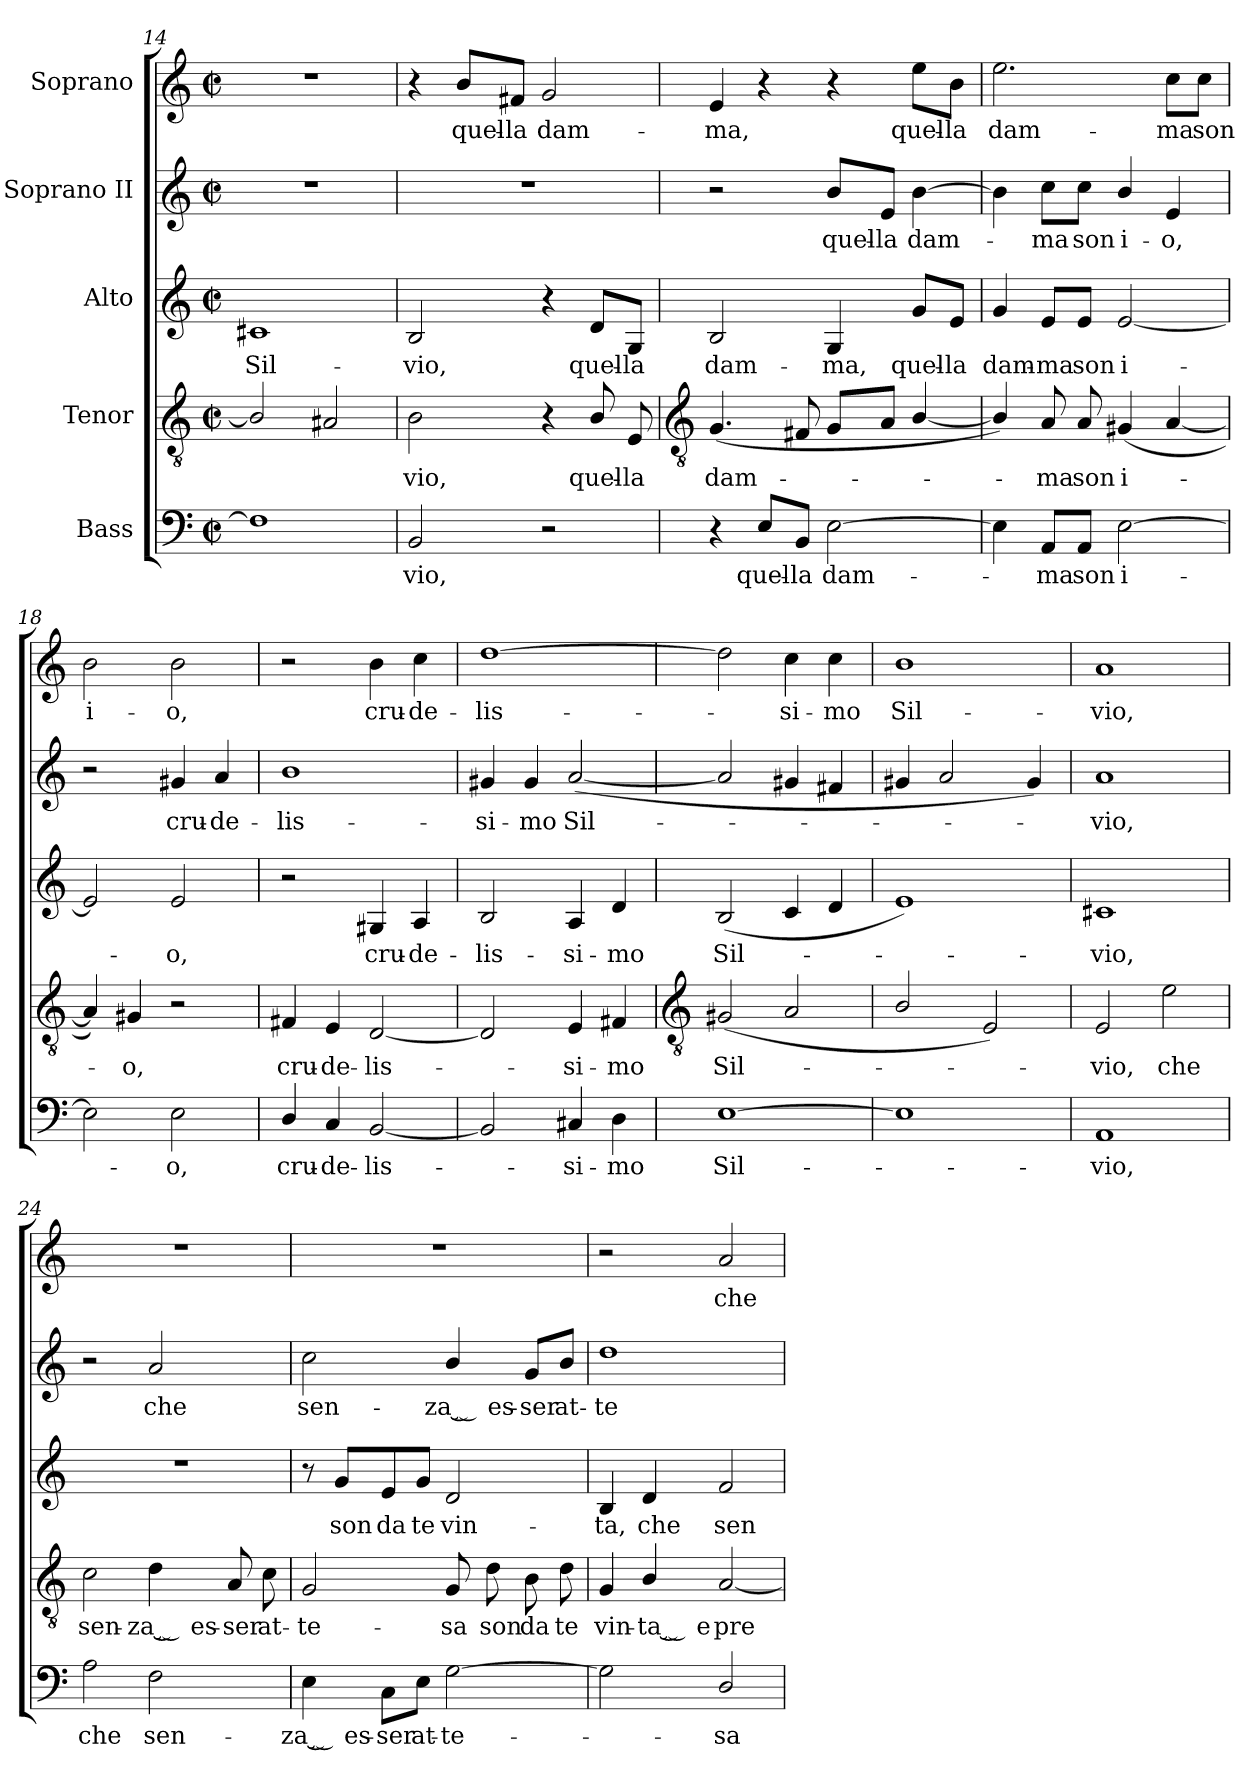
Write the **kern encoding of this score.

**kern	**text	**kern	**text	**kern	**text	**kern	**text	**kern	**text
*part5	*part5	*part4	*part4	*part3	*part3	*part2	*part2	*part1	*part1
*staff5	*staff5	*staff4	*staff4	*staff3	*staff3	*staff2	*staff2	*staff1	*staff1
*I"Bass	*	*I"Tenor	*	*I"Alto	*	*I"Soprano II	*	*I"Soprano	*
*clefF4	*	*clefGv2	*	*clefG2	*	*clefG2	*	*clefG2	*
*k[]	*	*k[]	*	*k[]	*	*k[]	*	*k[]	*
*C:	*	*C:	*	*C:	*	*C:	*	*C:	*
*M2/2	*	*M2/2	*	*M2/2	*	*M2/2	*	*M2/2	*
*met(c|)	*	*met(c|)	*	*met(c|)	*	*met(c|)	*	*met(c|)	*
=14	=14	=14	=14	=14	=14	=14	=14	=14	=14
!	!	!	!	!	!LO:LY:b	!	!	!	!
1F#]	.	2B/]	.	1c#X	Sil-	1r	.	1r	.
.	.	2A#X	.	.	.	.	.	.	.
=15	=15	=15	=15	=15	=15	=15	=15	=15	=15
!	!LO:LY:b	!	!LO:LY:b	!	!LO:LY:b	!	!	!	!
2BB	vio,	2B	vio,	2B	-vio,	1r	.	4r	.
!	!	!	!	!	!	!	!	!	!LO:LY:b
.	.	.	.	.	.	.	.	8b/L	quel-
!	!	!	!	!	!	!	!	!	!LO:LY:b
.	.	.	.	.	.	.	.	8f#X/J	-la
!	!	!	!	!	!	!	!	!	!LO:LY:b
2r	.	4r	.	4r	.	.	.	2g	dam-
!	!	!	!LO:LY:b	!	!LO:LY:b	!	!	!	!
.	.	8B/	quel-	8d/L	quel-	.	.	.	.
!	!	!	!LO:LY:b	!	!LO:LY:b	!	!	!	!
.	.	8E	-la	8G/J	-la	.	.	.	.
!!LO:LB:g=z
=16	=16	=16	=16	=16	=16	=16	=16	=16	=16
*	*	*clefGv2	*	*	*	*	*	*	*
!	!	!	!LO:LY:b	!	!LO:LY:b	!	!	!	!LO:LY:b
4r	.	(<4.G	dam-	2B	dam-	2r	.	4e	-ma,
!	!LO:LY:b	!	!	!	!	!	!	!	!
8E/L	quel-	.	.	.	.	.	.	4r	.
!	!LO:LY:b	!	!	!	!	!	!	!	!
8BB/J	-la	8F#X	.	.	.	.	.	.	.
!	!LO:LY:b	!	!	!	!LO:LY:b	!	!LO:LY:b	!	!
[2E	dam--	8GL	.	4G	-ma,	8b/L	quel-	4r	.
!	!	!	!	!	!	!	!LO:LY:b	!	!
.	.	8AJ	.	.	.	8e/J	-la	.	.
!	!	!	!	!	!LO:LY:b	!	!LO:LY:b	!	!LO:LY:b
.	.	[4B/	.	8g/L	quel-	[4b	dam-	8ee\L	quel-
!	!	!	!	!	!LO:LY:b	!	!	!	!LO:LY:b
.	.	.	.	8e/J	-la	.	.	8b\J	-la
=17	=17	=17	=17	=17	=17	=17	=17	=17	=17
!	!	!	!	!	!LO:LY:b	!	!	!	!LO:LY:b
4E]	.	4B/])	.	4g	dam-	4b]	.	2.ee	dam-
!	!LO:LY:b	!	!LO:LY:b	!	!LO:LY:b	!	!LO:LY:b	!	!
8AA/L	-ma	8A	ma	8e/L	-ma	8cc\L	ma	.	.
!	!LO:LY:b	!	!LO:LY:b	!	!LO:LY:b	!	!LO:LY:b	!	!
8AA/J	son	8A	son	8e/J	son	8cc\J	son	.	.
!	!LO:LY:b	!	!LO:LY:b	!	!LO:LY:b	!	!LO:LY:b	!	!
[2E	i-	(<4G#X	i-	[2e	i-	4b/	i-	.	.
!	!	!	!	!	!	!	!LO:LY:b	!	!LO:LY:b
.	.	[4A	.	.	.	4e	-o,	8cc\L	-ma
!	!	!	!	!	!	!	!	!	!LO:LY:b
.	.	.	.	.	.	.	.	8cc\J	son
=18	=18	=18	=18	=18	=18	=18	=18	=18	=18
!	!	!	!	!	!	!	!	!	!LO:LY:b
2E]	.	4A])	.	2e]	.	2r	.	2b	i-
!	!	!	!LO:LY:b	!	!	!	!	!	!
.	.	4G#X	o,	.	.	.	.	.	.
!	!LO:LY:b	!	!	!	!LO:LY:b	!	!LO:LY:b	!	!LO:LY:b
2E	o,	2r	.	2e	o,	4g#X	cru-	2b	-o,
!	!	!	!	!	!	!	!LO:LY:b	!	!
.	.	.	.	.	.	4a	-de-	.	.
=19	=19	=19	=19	=19	=19	=19	=19	=19	=19
!	!LO:LY:b	!	!LO:LY:b	!	!	!	!LO:LY:b	!	!
4D/	cru-	4F#X	cru-	2r	.	1b	-lis-	2r	.
!	!LO:LY:b	!	!LO:LY:b	!	!	!	!	!	!
4C	-de-	4E	-de-	.	.	.	.	.	.
!	!LO:LY:b	!	!LO:LY:b	!	!LO:LY:b	!	!	!	!LO:LY:b
[2BB	-lis-	[2D	-lis-	4G#X	cru-	.	.	4b	cru-
!	!	!	!	!	!LO:LY:b	!	!	!	!LO:LY:b
.	.	.	.	4A	-de-	.	.	4cc	-de-
=20	=20	=20	=20	=20	=20	=20	=20	=20	=20
!	!	!	!	!	!LO:LY:b	!	!LO:LY:b	!	!LO:LY:b
2BB]	.	2D]	.	2B	-lis-	4g#X	-si-	[1dd	-lis-
!	!	!	!	!	!	!	!LO:LY:b	!	!
.	.	.	.	.	.	4g#	-mo	.	.
!	!LO:LY:b	!	!LO:LY:b	!	!LO:LY:b	!	!LO:LY:b	!	!
4C#X	si-	4E	si-	4A	-si-	(<[2a	Sil-	.	.
!	!LO:LY:b	!	!LO:LY:b	!	!LO:LY:b	!	!	!	!
4D	-mo	4F#X	-mo	4d	-mo	.	.	.	.
!!LO:LB:g=z
=21	=21	=21	=21	=21	=21	=21	=21	=21	=21
*	*	*clefGv2	*	*	*	*	*	*	*
!	!LO:LY:b	!	!LO:LY:b	!	!LO:LY:b	!	!	!	!
[1E	Sil-	(<2G#X	Sil-	(<2B	Sil-	2a]	.	2dd]	.
!	!	!	!	!	!	!	!	!	!LO:LY:b
.	.	2A	.	4c	.	4g#X	.	4cc	si-
!	!	!	!	!	!	!	!	!	!LO:LY:b
.	.	.	.	4d	.	4f#X	.	4cc	-mo
=22	=22	=22	=22	=22	=22	=22	=22	=22	=22
!	!	!	!	!	!	!	!	!	!LO:LY:b
1E]	.	2B/	.	1e)	.	4g#X	.	1b	Sil-
.	.	.	.	.	.	2a	.	.	.
.	.	2E)	.	.	.	.	.	.	.
.	.	.	.	.	.	4g#)	.	.	.
=23	=23	=23	=23	=23	=23	=23	=23	=23	=23
!	!LO:LY:b	!	!LO:LY:b	!	!LO:LY:b	!	!LO:LY:b	!	!LO:LY:b
1AA	vio,	2E	vio,	1c#X	vio,	1a	vio,	1a	-vio,
!	!	!	!LO:LY:b	!	!	!	!	!	!
.	.	2e	che	.	.	.	.	.	.
=24	=24	=24	=24	=24	=24	=24	=24	=24	=24
!	!LO:LY:b	!	!LO:LY:b	!	!	!	!	!	!
2A	che	2c	sen-	1r	.	2r	.	1r	.
!	!LO:LY:b	!	!LO:LY:b	!	!	!	!LO:LY:b	!	!
2F	sen-	4d	-za ̮ es-	.	.	2a	che	.	.
!	!	!	!LO:LY:b	!	!	!	!	!	!
.	.	8A	-ser	.	.	.	.	.	.
!	!	!	!LO:LY:b	!	!	!	!	!	!
.	.	8c	at-	.	.	.	.	.	.
=25	=25	=25	=25	=25	=25	=25	=25	=25	=25
!	!LO:LY:b	!	!LO:LY:b	!	!	!	!LO:LY:b	!	!
4E	-za ̮ es-	2G	-te-	8r	.	2cc	sen-	1r	.
!	!	!	!	!	!LO:LY:b	!	!	!	!
.	.	.	.	8g/L	son	.	.	.	.
!	!LO:LY:b	!	!	!	!LO:LY:b	!	!	!	!
8C\L	-ser	.	.	8e/	da	.	.	.	.
!	!LO:LY:b	!	!	!	!LO:LY:b	!	!	!	!
8E\J	at-	.	.	8g/J	te	.	.	.	.
!	!LO:LY:b	!	!LO:LY:b	!	!LO:LY:b	!	!LO:LY:b	!	!
[2G	-te-	8G	-sa	2d	vin-	4b/	-za ̮ es-	.	.
!	!	!	!LO:LY:b	!	!	!	!	!	!
.	.	8d	son	.	.	.	.	.	.
!	!	!	!LO:LY:b	!	!	!	!LO:LY:b	!	!
.	.	8B	da	.	.	8g/L	-ser	.	.
!	!	!	!LO:LY:b	!	!	!	!LO:LY:b	!	!
.	.	8d	te	.	.	8b/J	at-	.	.
=26	=26	=26	=26	=26	=26	=26	=26	=26	=26
!	!	!	!LO:LY:b	!	!LO:LY:b	!	!LO:LY:b	!	!
2G]	.	4G	vin-	4B	-ta,	1dd	-te-	2r	.
!	!	!	!LO:LY:b	!	!LO:LY:b	!	!	!	!
.	.	4B/	-ta ̮ e	4d	che	.	.	.	.
!	!LO:LY:b	!	!LO:LY:b	!	!LO:LY:b	!	!	!	!LO:LY:b
2D/	sa	[2A	pre-	2f	sen-	.	.	2a	che
=	=	=	=	=	=	=	=	=	=
*-	*-	*-	*-	*-	*-	*-	*-	*-	*-
